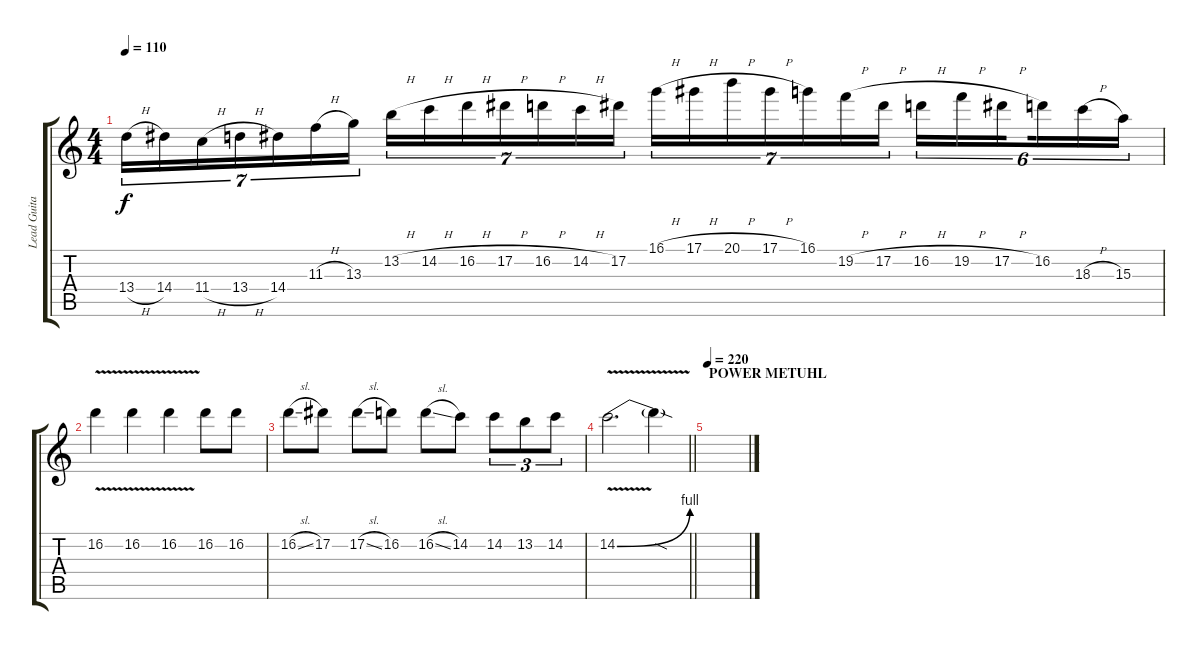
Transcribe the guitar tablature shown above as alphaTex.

\track ("Lead Guitar 1" "Lead Guita") {instrument distortionguitar}
\staff {score tabs}
\tuning (Eb4 Bb3 Gb3 Db3 Ab2 Eb2) {hide}
\ts (4 4)
\tempo 110
\clef g2
\ks c
13.4{h}.16{tu (7 4) dy f} 14.4.16{tu (7 4)} 11.4{h}.16{tu (7 4)} 13.4{h}.16{tu (7 4)} 14.4.16{tu (7 4)} 11.3{h}.16{tu (7 4)} 13.3.16{tu (7 4)} 13.2{h}.16{tu (7 4)} 14.2{h}.16{tu (7 4)} 16.2{h}.16{tu (7 4)} 17.2{h}.16{tu (7 4)} 16.2{h}.16{tu (7 4)} 14.2{h}.16{tu (7 4)} 17.2.16{tu (7 4)} 16.1{h}.16{tu (7 4)} 17.1{h}.16{tu (7 4)} 20.1{h}.16{tu (7 4)} 17.1{h}.16{tu (7 4)} 16.1.16{tu (7 4)} 19.2{h}.16{tu (7 4)} 17.2{h}.16{tu (7 4)} 16.2{h}.16{tu (6 4)} 19.2{h}.16{tu (6 4)} 17.2{h}.16{tu (6 4) beam splitsecondary} 16.2.16{tu (6 4)} 18.3{h}.16{tu (6 4)} 15.3.16{tu (6 4)} |
16.2{v}.4 16.2{v}.4 16.2{v}.4 16.2.8 16.2.8 |
16.2{sl}.8 17.2.8 17.2{sl}.8 16.2.8 16.2{sl}.8 14.2.8 14.2.8{tu (3 2)} 13.2.8{tu (3 2)} 14.2.8{tu (3 2)} |
\barLineRight lightlight
14.2{be (bend 0 0 60 4) v}.2{d} 14.2{sod t}.4 |
\section ("" "POWER METUHL")
\tempo 220
